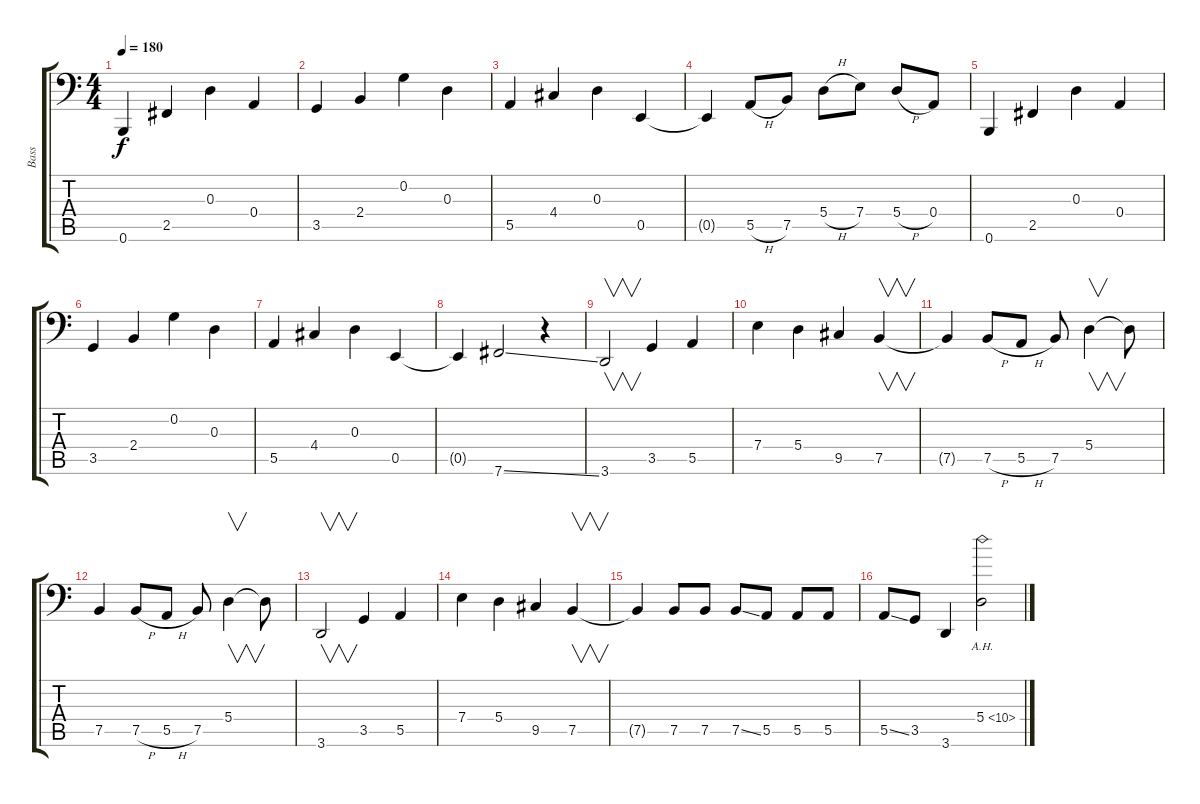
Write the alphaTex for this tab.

\track ("Bass" "Bass") {instrument electricbasspick}
\staff {score tabs}
\tuning (C3 G2 D2 A1 E1 B0) {hide}
\ts (4 4)
\tempo 180
\clef f4
\ks c
0.6.4{dy f} 2.5.4 0.3.4 0.4.4 |
3.5.4 2.4.4 0.2.4 0.3.4 |
5.5.4 4.4.4 0.3.4 0.5.4 |
0.5{t}.4 5.5{h}.8 7.5.8 5.4{h}.8 7.4.8 5.4{h}.8 0.4.8 |
0.6.4 2.5.4 0.3.4 0.4.4 |
3.5.4 2.4.4 0.2.4 0.3.4 |
5.5.4 4.4.4 0.3.4 0.5.4 |
0.5{t}.4 7.6{ss}.2 r.4 |
3.6.2{v} 3.5.4 5.5.4 |
7.4.4 5.4.4 9.5.4 7.5.4{v} |
7.5{t}.4 7.5{h}.8 5.5{h}.8 7.5.8 5.4.4{v} 5.4{t}.8 |
7.5.4 7.5{h}.8 5.5{h}.8 7.5.8 5.4.4{v} 5.4{t}.8 |
3.6.2{v} 3.5.4 5.5.4 |
7.4.4 5.4.4 9.5.4 7.5.4{v} |
7.5{t}.4 7.5.8 7.5.8 7.5{ss}.8 5.5.8 5.5.8 5.5.8 |
5.5{ss}.8 3.5.8 3.6.4 5.4{ah 5}.2
